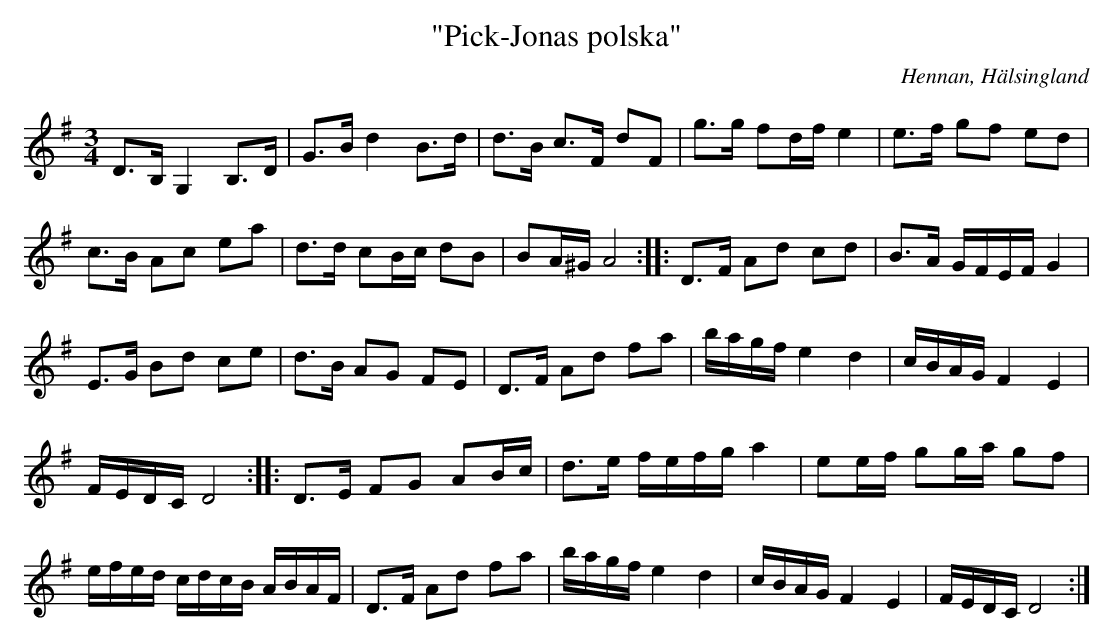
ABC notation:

X:1
T: "Pick-Jonas polska"
O: Hennan, Hälsingland
M: 3/4
L: 1/8
K: G
D>B, G,2 B,>D | G>B d2 B>d | d>B c>F dF| g>g fd/f/ e2 | e>f gf ed |
c>B Ac ea | d>d cB/c/ dB | BA/^G/ A4 :: D>F Ad cd | B>A G/F/E/F/ G2 |
E>G Bd ce | d>B AG FE | D>F Ad fa | b/a/g/f/ e2 d2 | c/B/A/G/ F2 E2 |
F/E/D/C/ D4 :: D>E FG AB/c/ | d>e f/e/f/g/ a2 | ee/f/ gg/a/ gf |
e/f/e/d/ c/d/c/B/ A/B/A/F/ | D>F Ad fa | b/a/g/f/ e2 d2 | c/B/A/G/ F2 E2 | F/E/D/C/ D4 :|]
